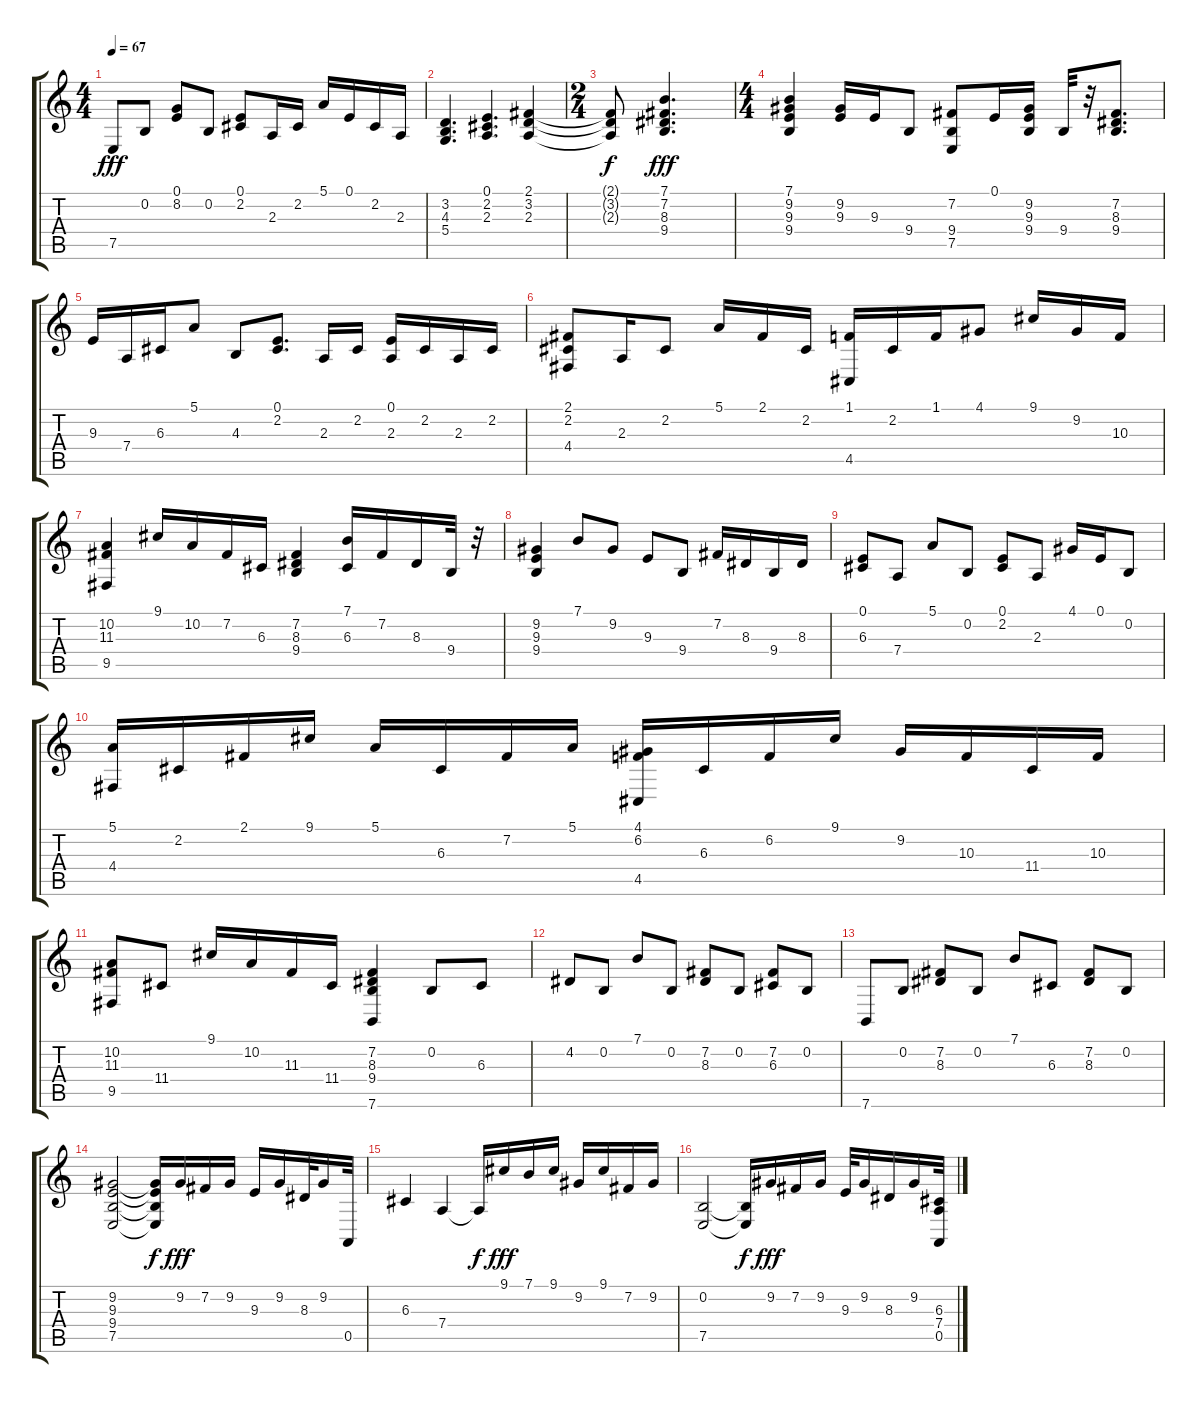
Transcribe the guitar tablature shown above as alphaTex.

\track "" {instrument acousticgrandpiano}
\staff {score tabs}
\tuning (E4 B3 G3 D3 A2 E2) {hide}
\ts (4 4)
\tempo 67
\clef g2
\ks c
7.5.8{dy fff} 0.2.8 (0.1 8.2).8 0.2.8 (0.1 2.2).8 2.3.16 2.2.16 5.1.16 0.1.16 2.2.16 2.3.16 |
(3.2 4.3 5.4).4{d} (0.1 2.2 2.3).4{d} (2.1 3.2 2.3).4 |
\ts (2 4)
(2.1{t} 3.2{t} 2.3{t}).8{dy f} (7.1 7.2 8.3 9.4).4{d dy fff} |
\ts (4 4)
(7.1 9.2 9.3 9.4).4 (9.2 9.3).16 9.3.16 9.4.8 (7.2 9.4 7.5).8 0.1.16 (9.2 9.3 9.4).16 9.4.32 r.32 (7.2 8.3 9.4).8{d} |
9.3.16 7.4.16 6.3.16 5.1.8 4.3.8 (0.1 2.2).8{d} 2.3.16 2.2.16 (0.1 2.3).16 2.2.16 2.3.16 2.2.16 |
(2.1 2.2 4.4).8 2.3.16 2.2.8 5.1.16 2.1.16 2.2.16 (1.1 4.5).16 2.2.16 1.1.16 4.1.8 9.1.16 9.2.16 10.3.16 |
(10.2 11.3 9.5).4 9.1.16 10.2.16 7.2.16 6.3.16 (7.2 8.3 9.4).4 (7.1 6.3).16 7.2.16 8.3.16 9.4.32 r.32 |
(9.2 9.3 9.4).4 7.1.8 9.2.8 9.3.8 9.4.8 7.2.16 8.3.16 9.4.16 8.3.16 |
(0.1 6.3).8 7.4.8 5.1.8 0.2.8 (0.1 2.2).8 2.3.8 4.1.16 0.1.16 0.2.8 |
(5.1 4.4).16 2.2.16 2.1.16 9.1.16 5.1.16 6.3.16 7.2.16 5.1.16 (4.1 6.2 4.5).16 6.3.16 6.2.16 9.1.16 9.2.16 10.3.16 11.4.16 10.3.16 |
(10.2 11.3 9.5).8 11.4.8 9.1.16 10.2.16 11.3.16 11.4.16 (7.2 8.3 9.4 7.6).4 0.2.8 6.3.8 |
4.2.8 0.2.8 7.1.8 0.2.8 (7.2 8.3).8 0.2.8 (7.2 6.3).8 0.2.8 |
7.6.8 0.2.8 (7.2 8.3).8 0.2.8 7.1.8 6.3.8 (7.2 8.3).8 0.2.8 |
(9.2 9.3 9.4 7.5).2 (9.2{t} 9.3{t} 9.4{t} 7.5{t}).16{dy f} 9.2.16{dy fff} 7.2.16 9.2.16 9.3.16 9.2.16 8.3.32 9.2.16 0.5.32 |
6.3.4 7.4.4 7.4{t}.16{dy f} 9.1.16{dy fff} 7.1.16 9.1.16 9.2.16 9.1.16 7.2.16 9.2.16 |
(0.2 7.5).2 (0.2{t} 7.5{t}).16{dy f} 9.2.16{dy fff} 7.2.16 9.2.16 9.3.32 9.2.16 8.3.16 9.2.16 (6.3 7.4 0.5).32
